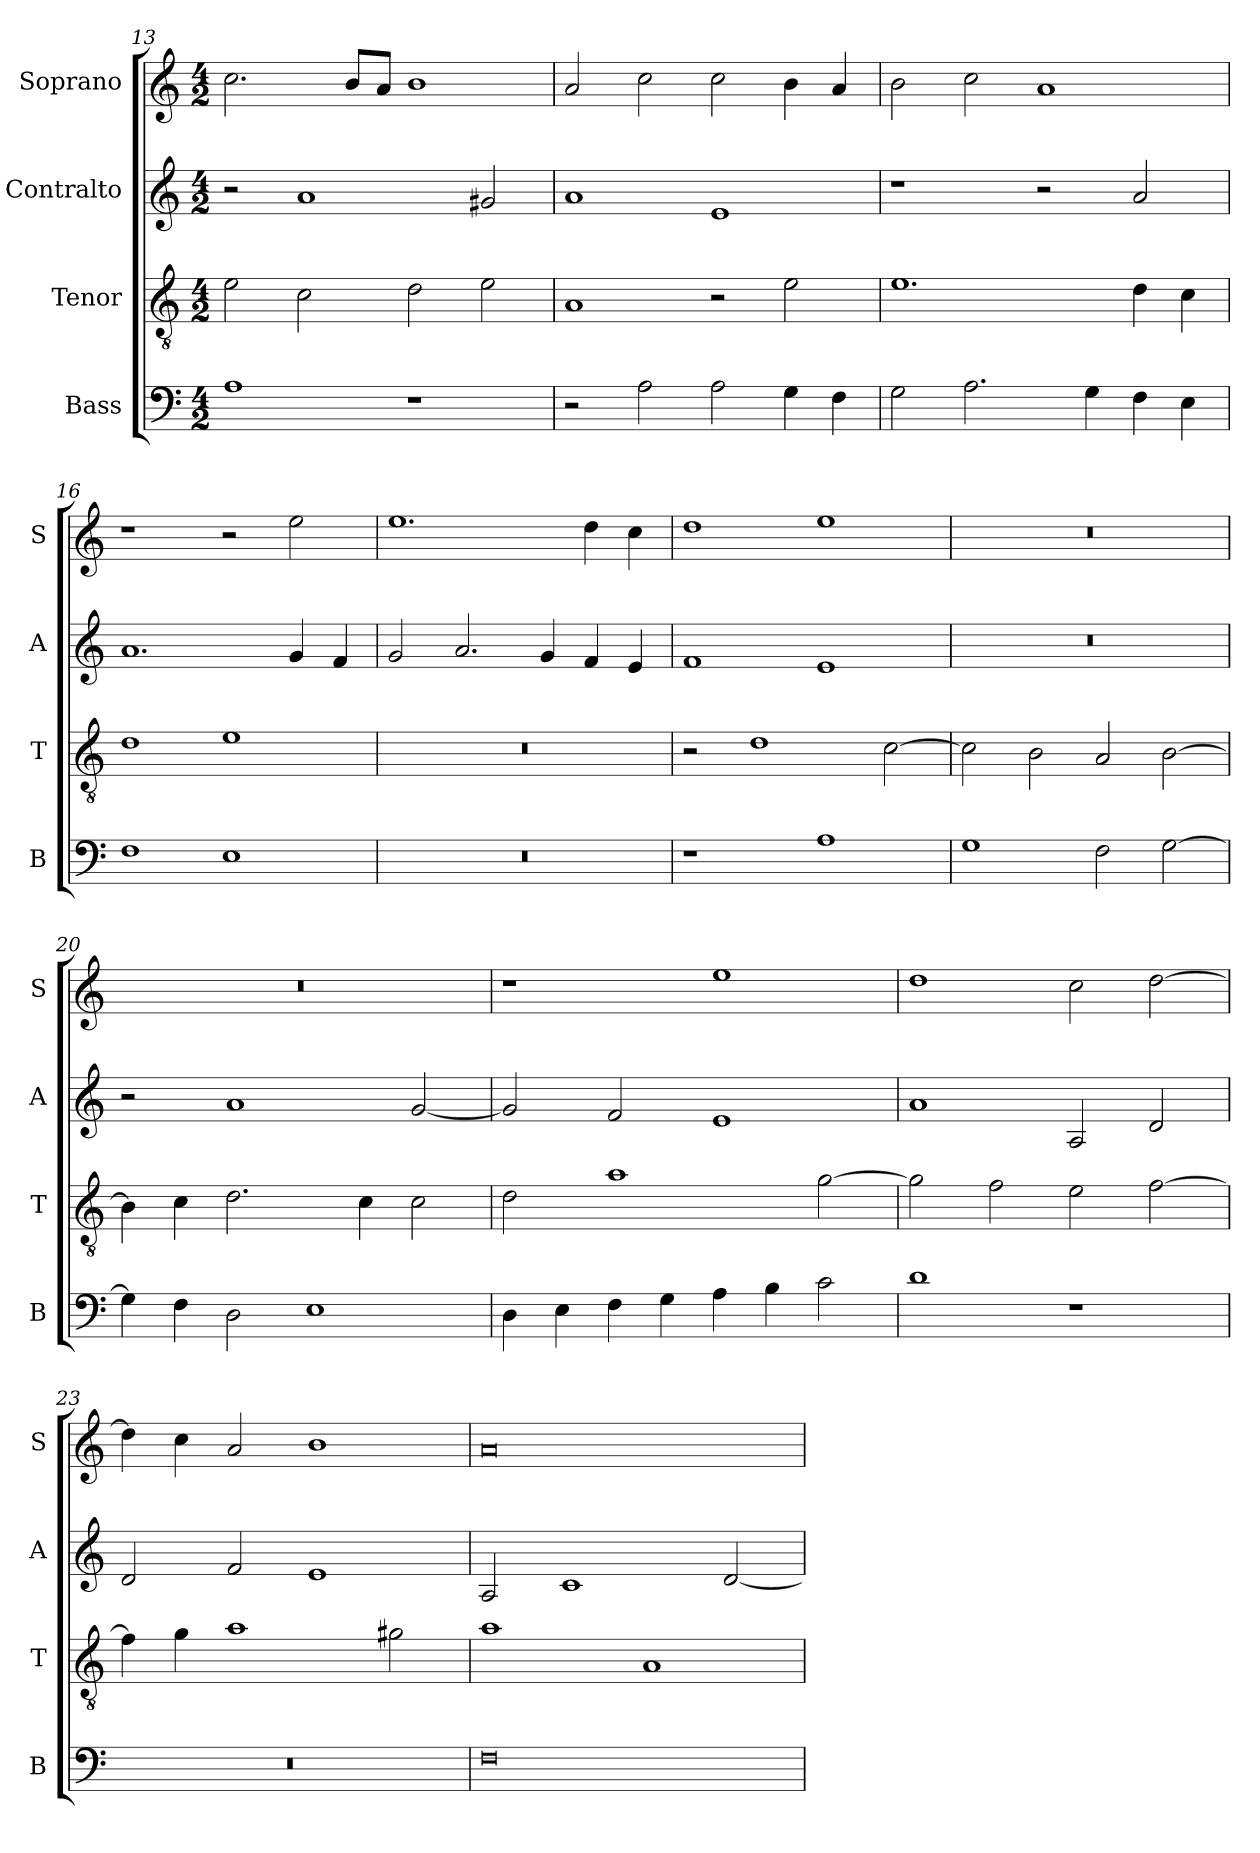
**kern	**kern	**kern	**kern
*part4	*part3	*part2	*part1
*staff4	*staff3	*staff2	*staff1
*I"Bass	*I"Tenor	*I"Contralto	*I"Soprano
*I'B	*I'T	*I'A	*I'S
*clefF4	*clefGv2	*clefG2	*clefG2
*k[]	*k[]	*k[]	*k[]
*A:aeo	*A:aeo	*A:aeo	*A:aeo
*M4/2	*M4/2	*M4/2	*M4/2
=13	=13	=13	=13
1A	2e	2r	2.cc
.	2c	1a	.
.	.	.	8b/L
.	.	.	8a/J
1r	2d	.	1b
.	2e	2g#X	.
=14	=14	=14	=14
2r	1A	1a	2a
2A	.	.	2cc
2A	2r	1e	2cc
4G	2e	.	4b
4F	.	.	4a
=15	=15	=15	=15
2G	1.e	1r	2b
2.A	.	.	2cc
.	.	2r	1a
4G	.	.	.
4F	4d	2a	.
4E	4c	.	.
=16	=16	=16	=16
1F	1d	1.a	1r
1E	1e	.	2r
.	.	4g	2ee
.	.	4f	.
=17	=17	=17	=17
0r	0r	2g	1.ee
.	.	2.a	.
.	.	4g	.
.	.	4f	4dd
.	.	4e	4cc
=18	=18	=18	=18
1r	2r	1f	1dd
.	1d	.	.
1A	.	1e	1ee
.	[2c	.	.
=19	=19	=19	=19
1G	2c]	0r	0r
.	2B	.	.
2F	2A	.	.
[2G	[2B	.	.
=20	=20	=20	=20
4G]	4B]	2r	0r
4F	4c	.	.
2D	2.d	1a	.
1E	.	.	.
.	4c	.	.
.	2c	[2g	.
=21	=21	=21	=21
4D	2d	2g]	1r
4E	.	.	.
4F	1a	2f	.
4G	.	.	.
4A	.	1e	1ee
4B	.	.	.
2c	[2g	.	.
=22	=22	=22	=22
1d	2g]	1a	1dd
.	2f	.	.
1r	2e	2A	2cc
.	[2f	2d	[2dd
=23	=23	=23	=23
0r	4f]	2d	4dd]
.	4g	.	4cc
.	1a	2f	2a
.	.	1e	1b
.	2g#X	.	.
=24	=24	=24	=24
0F	1a	2A	0a
.	.	1c	.
.	1A	.	.
.	.	[2d	.
=	=	=	=
*-	*-	*-	*-
